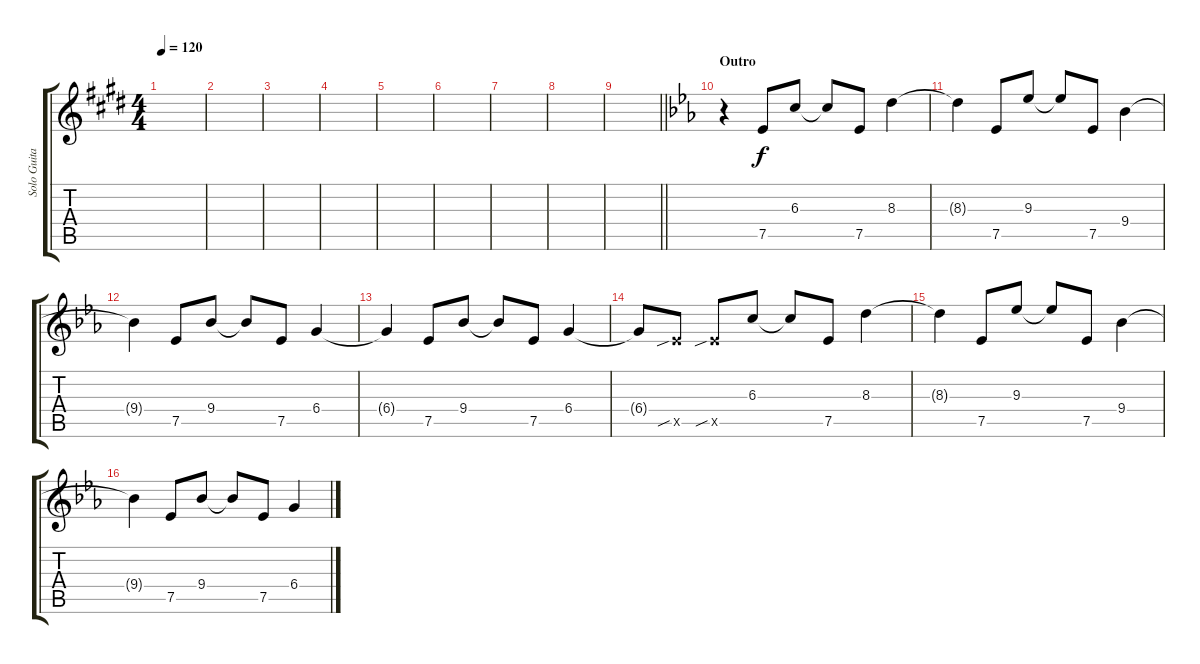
\track ("Solo Guitar" "Solo Guita") {instrument distortionguitar}
\staff {score tabs}
\tuning (Eb4 Bb3 Gb3 Db3 Ab2 Eb2) {hide}
\ts (4 4)
\tempo 120
\clef g2
\ks e
|
\ks c#minor
|
\ks e
|
\ks c#minor
|
\ks e
|
\ks c#minor
|
\ks e
|
\ks c#minor
|
\barLineRight lightlight
|
\section ("" "Outro")
\ks eb
r.4 7.5.8 6.3.8 6.3{t}.8 7.5.8 8.3.4 |
8.3{t}.4 7.5.8 9.3.8 9.3{t}.8 7.5.8 9.4.4 |
9.4{t}.4 7.5.8 9.4.8 9.4{t}.8 7.5.8 6.4.4 |
6.4{t}.4 7.5.8 9.4.8 9.4{t}.8 7.5.8 6.4.4 |
6.4{t}.8 7.5{sib x}.8 7.5{sib x}.8 6.3.8 6.3{t}.8 7.5.8 8.3.4 |
8.3{t}.4 7.5.8 9.3.8 9.3{t}.8 7.5.8 9.4.4 |
9.4{t}.4 7.5.8 9.4.8 9.4{t}.8 7.5.8 6.4.4
